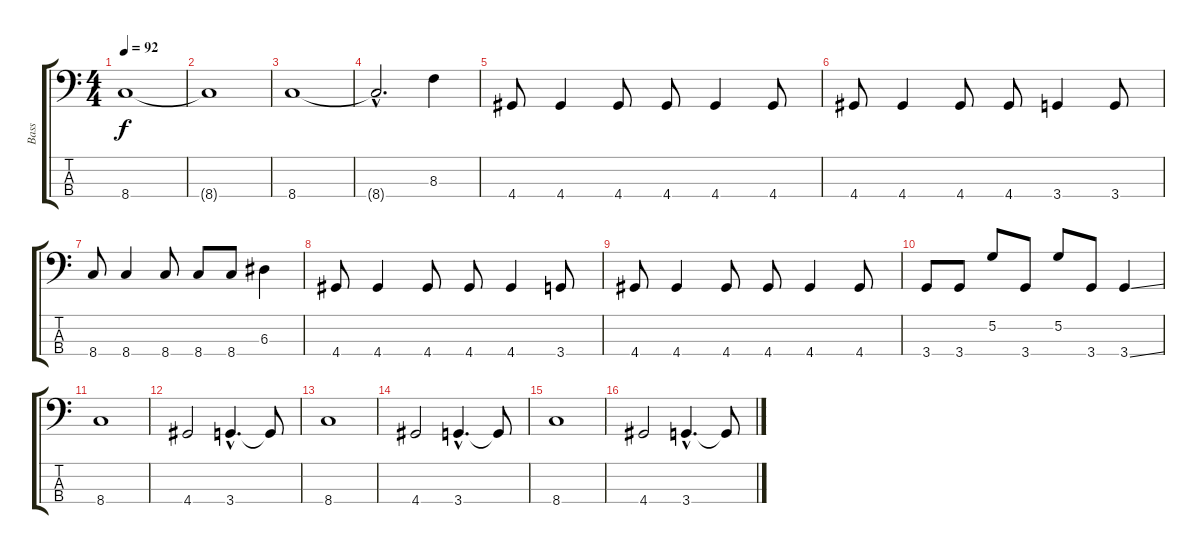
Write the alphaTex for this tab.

\track ("Bass" "Bass") {instrument electricbasspick}
\staff {score tabs}
\tuning (G2 D2 A1 E1) {hide}
\ts (4 4)
\tempo 92
\clef f4
\ks c
8.4.1{dy f} |
8.4{t}.1 |
8.4.1 |
8.4{hac t}.2{d} 8.3.4 |
4.4.8 4.4.4 4.4.8 4.4.8 4.4.4 4.4.8 |
4.4.8 4.4.4 4.4.8 4.4.8 3.4.4 3.4.8 |
8.4.8 8.4.4 8.4.8 8.4.8 8.4.8 6.3.4 |
4.4.8 4.4.4 4.4.8 4.4.8 4.4.4 3.4.8 |
4.4.8 4.4.4 4.4.8 4.4.8 4.4.4 4.4.8 |
3.4.8 3.4.8 5.2.8 3.4.8 5.2.8 3.4.8 3.4{ss}.4 |
8.4.1 |
4.4.2 3.4{hac}.4{d} 3.4{t}.8 |
8.4.1 |
4.4.2 3.4{hac}.4{d} 3.4{t}.8 |
8.4.1 |
4.4.2 3.4{hac}.4{d} 3.4{t}.8
